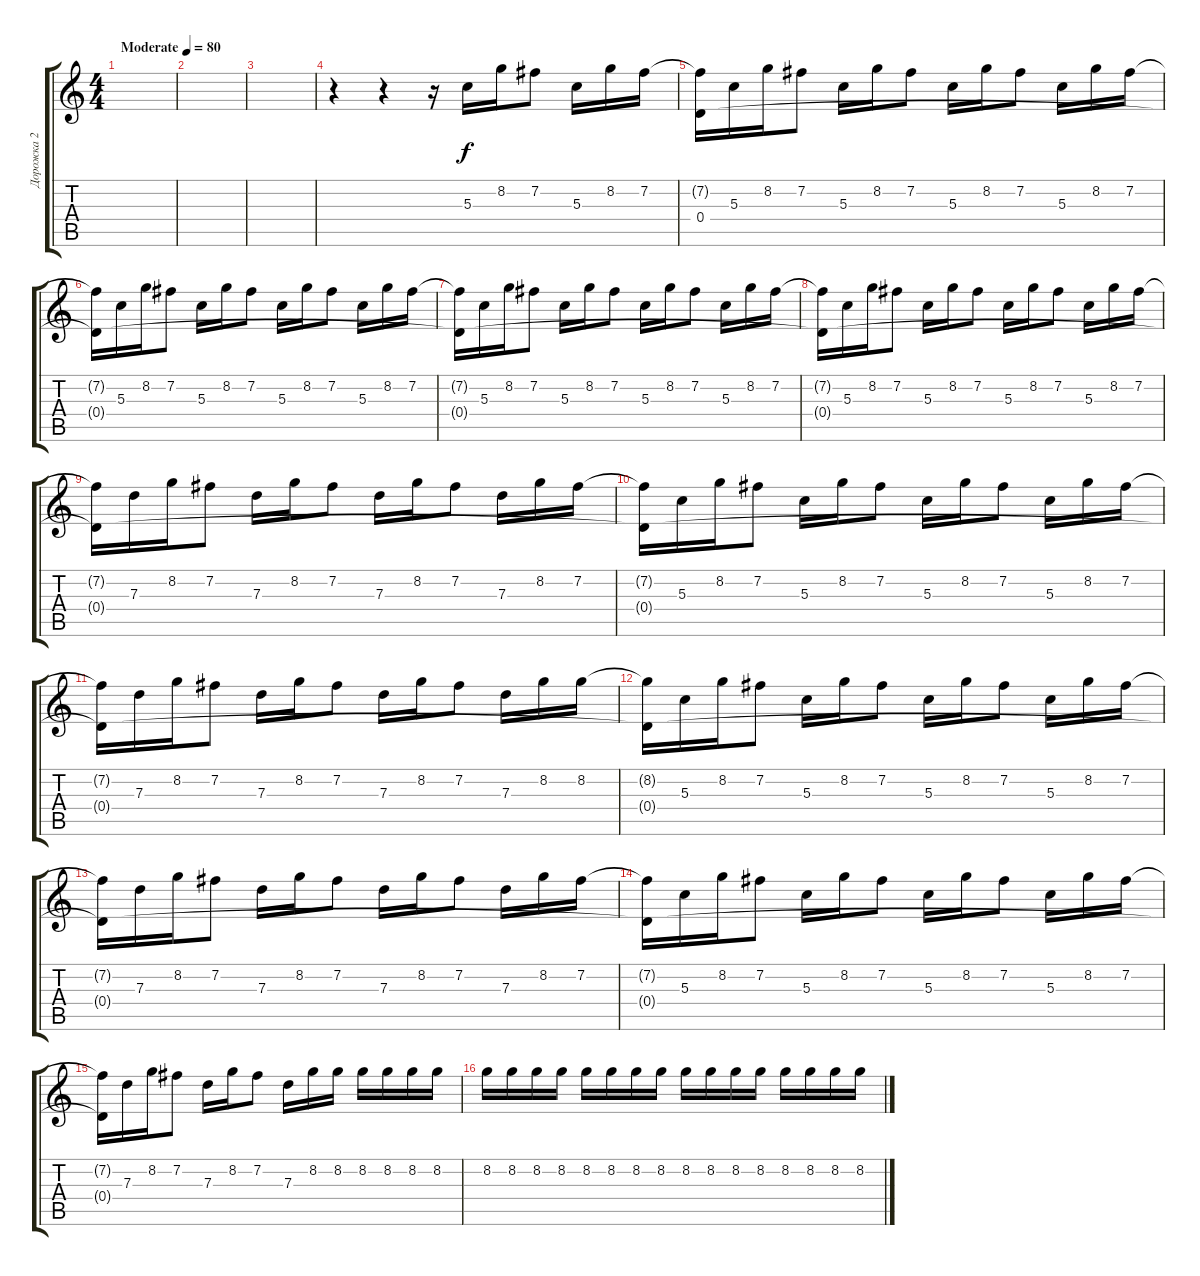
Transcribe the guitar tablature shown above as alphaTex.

\track ("Дорожка 2" "Дорожка 2") {instrument distortionguitar}
\staff {score tabs}
\tuning (E4 B3 G3 D3 A2 E2) {hide}
\ts (4 4)
\tempo (80 "Moderate")
\clef g2
\ks c
|
|
|
r.4 r.4 r.16 5.3.16{volume 13} 8.2.16 7.2.8 5.3.16 8.2.16 7.2.16 |
(7.2{t} 0.4).16 5.3.16 8.2.16 7.2.8 5.3.16 8.2.16 7.2.8 5.3.16 8.2.16 7.2.8 5.3.16 8.2.16 7.2.16 |
(7.2{t} 0.4{t}).16 5.3.16 8.2.16 7.2.8 5.3.16 8.2.16 7.2.8 5.3.16 8.2.16 7.2.8 5.3.16 8.2.16 7.2.16 |
(7.2{t} 0.4{t}).16 5.3.16 8.2.16 7.2.8 5.3.16 8.2.16 7.2.8 5.3.16 8.2.16 7.2.8 5.3.16 8.2.16 7.2.16 |
(7.2{t} 0.4{t}).16{volume 13} 5.3.16 8.2.16 7.2.8 5.3.16 8.2.16 7.2.8 5.3.16 8.2.16 7.2.8 5.3.16 8.2.16 7.2.16 |
(7.2{t} 0.4{t}).16{volume 13} 7.3.16 8.2.16 7.2.8 7.3.16 8.2.16 7.2.8 7.3.16 8.2.16 7.2.8 7.3.16 8.2.16 7.2.16 |
(7.2{t} 0.4{t}).16{volume 13} 5.3.16 8.2.16 7.2.8 5.3.16 8.2.16 7.2.8 5.3.16 8.2.16 7.2.8 5.3.16 8.2.16 7.2.16 |
(7.2{t} 0.4{t}).16{volume 13} 7.3.16 8.2.16 7.2.8 7.3.16 8.2.16 7.2.8 7.3.16 8.2.16 7.2.8 7.3.16 8.2.16 8.2.16 |
(8.2{t} 0.4{t}).16{volume 13} 5.3.16 8.2.16 7.2.8 5.3.16 8.2.16 7.2.8 5.3.16 8.2.16 7.2.8 5.3.16 8.2.16 7.2.16 |
(7.2{t} 0.4{t}).16{volume 13} 7.3.16 8.2.16 7.2.8 7.3.16 8.2.16 7.2.8 7.3.16 8.2.16 7.2.8 7.3.16 8.2.16 7.2.16 |
(7.2{t} 0.4{t}).16{volume 13} 5.3.16 8.2.16 7.2.8 5.3.16 8.2.16 7.2.8 5.3.16 8.2.16 7.2.8 5.3.16 8.2.16 7.2.16 |
(7.2{t} 0.4{t}).16{volume 13} 7.3.16 8.2.16 7.2.8 7.3.16 8.2.16 7.2.8 7.3.16 8.2.16 8.2.16 8.2.16 8.2.16 8.2.16 8.2.16 |
8.2.16{volume 4} 8.2.16 8.2.16 8.2.16 8.2.16 8.2.16 8.2.16 8.2.16 8.2.16 8.2.16 8.2.16 8.2.16 8.2.16 8.2.16 8.2.16 8.2.16
